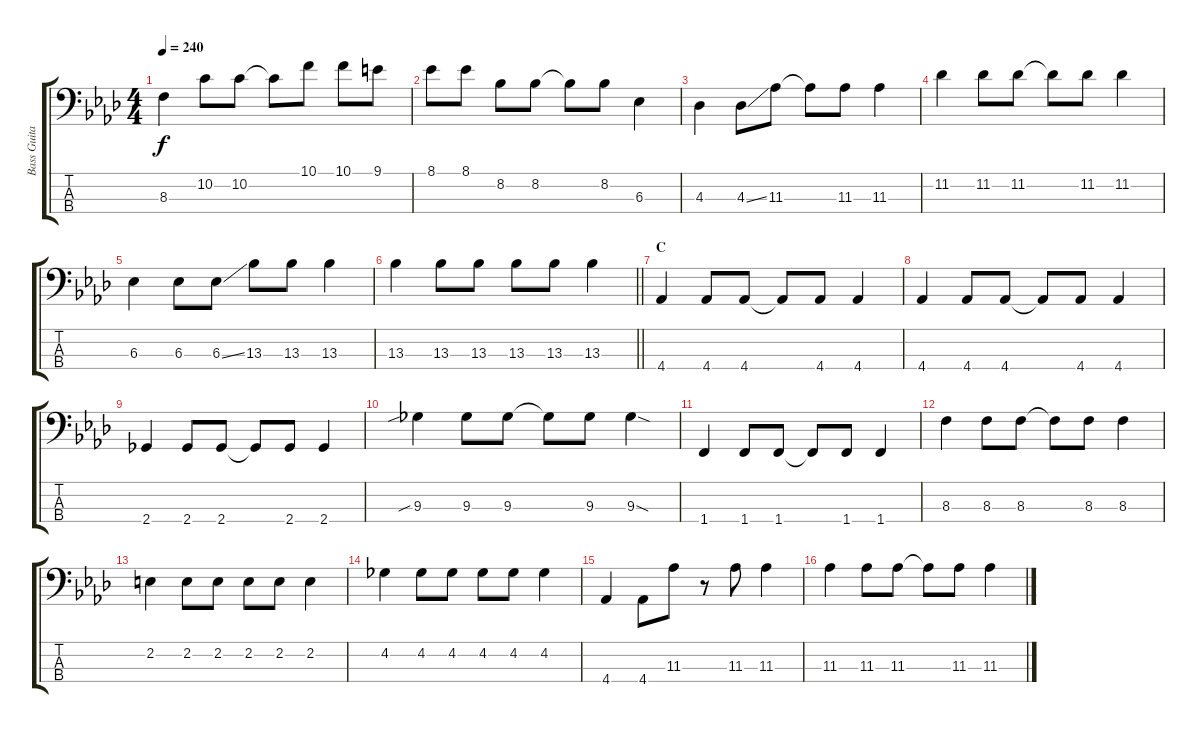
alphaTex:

\track ("Bass Guitar [Mio]" "Bass Guita") {instrument electricbassfinger}
\staff {score tabs}
\tuning (G2 D2 A1 E1) {hide}
\ts (4 4)
\tempo 240
\clef f4
\ks ab
8.3.4{dy f} 10.2.8 10.2.8 10.2{t}.8 10.1.8 10.1.8 9.1.8 |
8.1.8 8.1.8 8.2.8 8.2.8 8.2{t}.8 8.2.8 6.3.4 |
4.3.4 4.3{ss}.8 11.3.8 11.3{t}.8 11.3.8 11.3.4 |
11.2.4 11.2.8 11.2.8 11.2{t}.8 11.2.8 11.2.4 |
6.3.4 6.3.8 6.3{ss}.8 13.3.8 13.3.8 13.3.4 |
\barLineRight lightlight
13.3.4 13.3.8 13.3.8 13.3.8 13.3.8 13.3.4 |
\section ("" "C")
4.4.4 4.4.8 4.4.8 4.4{t}.8 4.4.8 4.4.4 |
4.4.4 4.4.8 4.4.8 4.4{t}.8 4.4.8 4.4.4 |
2.4.4 2.4.8 2.4.8 2.4{t}.8 2.4.8 2.4.4 |
9.3{sib}.4 9.3.8 9.3.8 9.3{t}.8 9.3.8 9.3{sod}.4 |
1.4.4 1.4.8 1.4.8 1.4{t}.8 1.4.8 1.4.4 |
8.3.4 8.3.8 8.3.8 8.3{t}.8 8.3.8 8.3.4 |
2.2.4 2.2.8 2.2.8 2.2.8 2.2.8 2.2.4 |
4.2.4 4.2.8 4.2.8 4.2.8 4.2.8 4.2.4 |
4.4.4 4.4.8 11.3.8 r.8 11.3.8 11.3.4 |
11.3.4 11.3.8 11.3.8 11.3{t}.8 11.3.8 11.3.4
